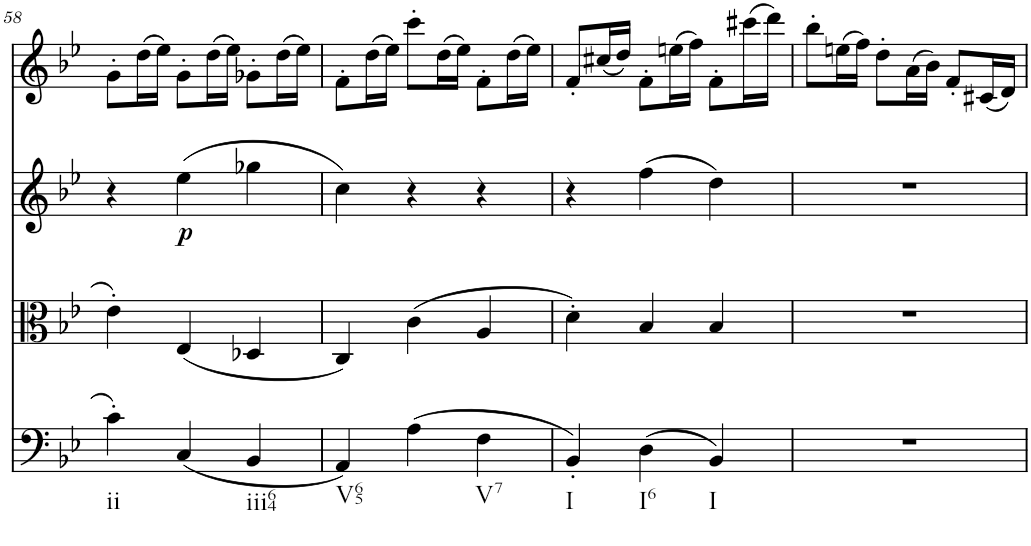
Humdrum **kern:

**kern	**kern	**kern	**dynam	**kern
*part4	*part3	*part2	*part2	*part1
*staff4	*staff3	*staff2	*staff2	*staff1
*I"Violoncello	*I"Viola	*I"Violin II	*	*I"Violin I
!!LO:PB:g=z
*clefF4	*clefC3	*clefG2	*	*clefG2
*k[b-e-]	*k[b-e-]	*k[b-e-]	*	*k[b-e-]
*B-:	*B-:	*B-:	*	*B-:
*M3/4	*M3/4	*M3/4	*	*M3/4
=58	=58	=58	=58	=58
!LO:TX:b:t=ii	!	!	!	!
4c'\	4e-'\	4r	.	8g'\L
.	.	.	.	(16dd\L
.	.	.	.	16ee-\JJ)
!	!	!	!LO:DY:b	!
(4C/	(4E-/	(4ee-\	p	8g'\L
.	.	.	.	(16dd\L
.	.	.	.	16ee-\JJ)
!LO:TX:b:t=iii64	!	!	!	!
4BB-/	4D-X/	4gg-X\	.	8g-X'\L
.	.	.	.	(16dd\L
.	.	.	.	16ee-\JJ)
=59	=59	=59	=59	=59
!LO:TX:b:t=V65	!	!	!	!
4AA/)	4C/)	4cc\)	.	8f'\L
.	.	.	.	(16dd\L
.	.	.	.	16ee-\JJ)
(4A\	(4c\	4r	.	8ccc'\L
.	.	.	.	(16dd\L
.	.	.	.	16ee-\JJ)
!LO:TX:b:t=V7	!	!	!	!
4F\	4A/	4r	.	8f'\L
.	.	.	.	(16dd\L
.	.	.	.	16ee-\JJ)
=60	=60	=60	=60	=60
!LO:TX:b:t=I	!	!	!	!
4BB-'/)	4d'\)	4r	.	8f'/L
.	.	.	.	(16cc#X/L
.	.	.	.	16dd/JJ)
!LO:TX:b:t=I6	!	!	!	!
(4D\	4B-/	(4ff\	.	8f'\L
.	.	.	.	(16een\L
.	.	.	.	16ff\JJ)
!LO:TX:b:t=I	!	!	!	!
4BB-/)	4B-/	4dd\)	.	8f'\L
.	.	.	.	(16ccc#X\L
.	.	.	.	16ddd\JJ)
=61	=61	=61	=61	=61
2.r	2.r	2.r	.	8bb-'\L
.	.	.	.	(16een\L
.	.	.	.	16ff\JJ)
.	.	.	.	8dd'\L
.	.	.	.	(16a\L
.	.	.	.	16b-\JJ)
.	.	.	.	8f'/L
.	.	.	.	(16c#X/L
.	.	.	.	16d/JJ)
=	=	=	=	=
*-	*-	*-	*-	*-
